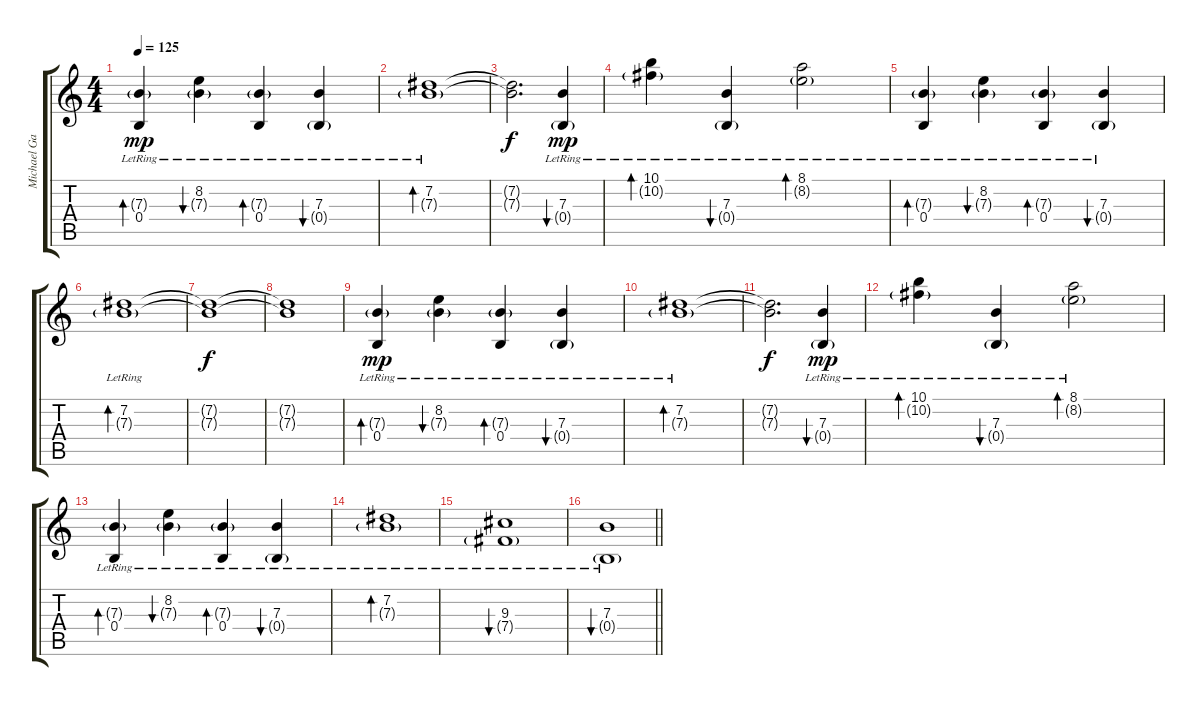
\track ("Michael Gallagher" "Michael Ga") {instrument electricguitarclean}
\staff {score tabs}
\tuning (Db4 Ab3 E3 B2 Gb2 B1) {hide}
\ts (4 4)
\tempo 125
\clef g2
\ks c
(7.3{g} 0.4{lr}).4{bd 120 dy mp} (8.2{lr} 7.3{g}).4{bu 120} (7.3{g lr} 0.4{lr}).4{bd 120} (7.3{lr} 0.4{g lr}).4{bu 120} |
(7.2{lr} 7.3{g lr}).1{bd 120} |
(7.2{t} 7.3{t}).2{d dy f} (7.3{lr} 0.4{g lr}).4{bu 240 dy mp} |
(10.1{lr} 10.2{g lr}).4{bd 240} (7.3{lr} 0.4{g lr}).4{bu 240} (8.1{lr} 8.2{g lr}).2{bd 240} |
(7.3{g} 0.4{lr}).4{bd 120} (8.2{lr} 7.3{g}).4{bu 120} (7.3{g lr} 0.4{lr}).4{bd 120} (7.3{lr} 0.4{g lr}).4{bu 120} |
(7.2{lr} 7.3{g lr}).1{bd 120} |
(7.2{t} 7.3{t}).1{dy f} |
(7.2{t} 7.3{t}).1 |
(7.3{g} 0.4{lr}).4{bd 120 dy mp} (8.2{lr} 7.3{g}).4{bu 120} (7.3{g lr} 0.4{lr}).4{bd 120} (7.3{lr} 0.4{g lr}).4{bu 120} |
(7.2{lr} 7.3{g lr}).1{bd 120} |
(7.2{t} 7.3{t}).2{d dy f} (7.3{lr} 0.4{g lr}).4{bu 240 dy mp} |
(10.1{lr} 10.2{g lr}).4{bd 240} (7.3{lr} 0.4{g lr}).4{bu 240} (8.1{lr} 8.2{g lr}).2{bd 240} |
(7.3{g} 0.4{lr}).4{bd 120} (8.2{lr} 7.3{g}).4{bu 120} (7.3{g lr} 0.4{lr}).4{bd 120} (7.3{lr} 0.4{g lr}).4{bu 120} |
(7.2{lr} 7.3{g lr}).1{bd 120} |
(9.3{lr} 7.4{g lr}).1{bu 240} |
\barLineRight lightlight
(7.3{lr} 0.4{g lr}).1{bu 240}
